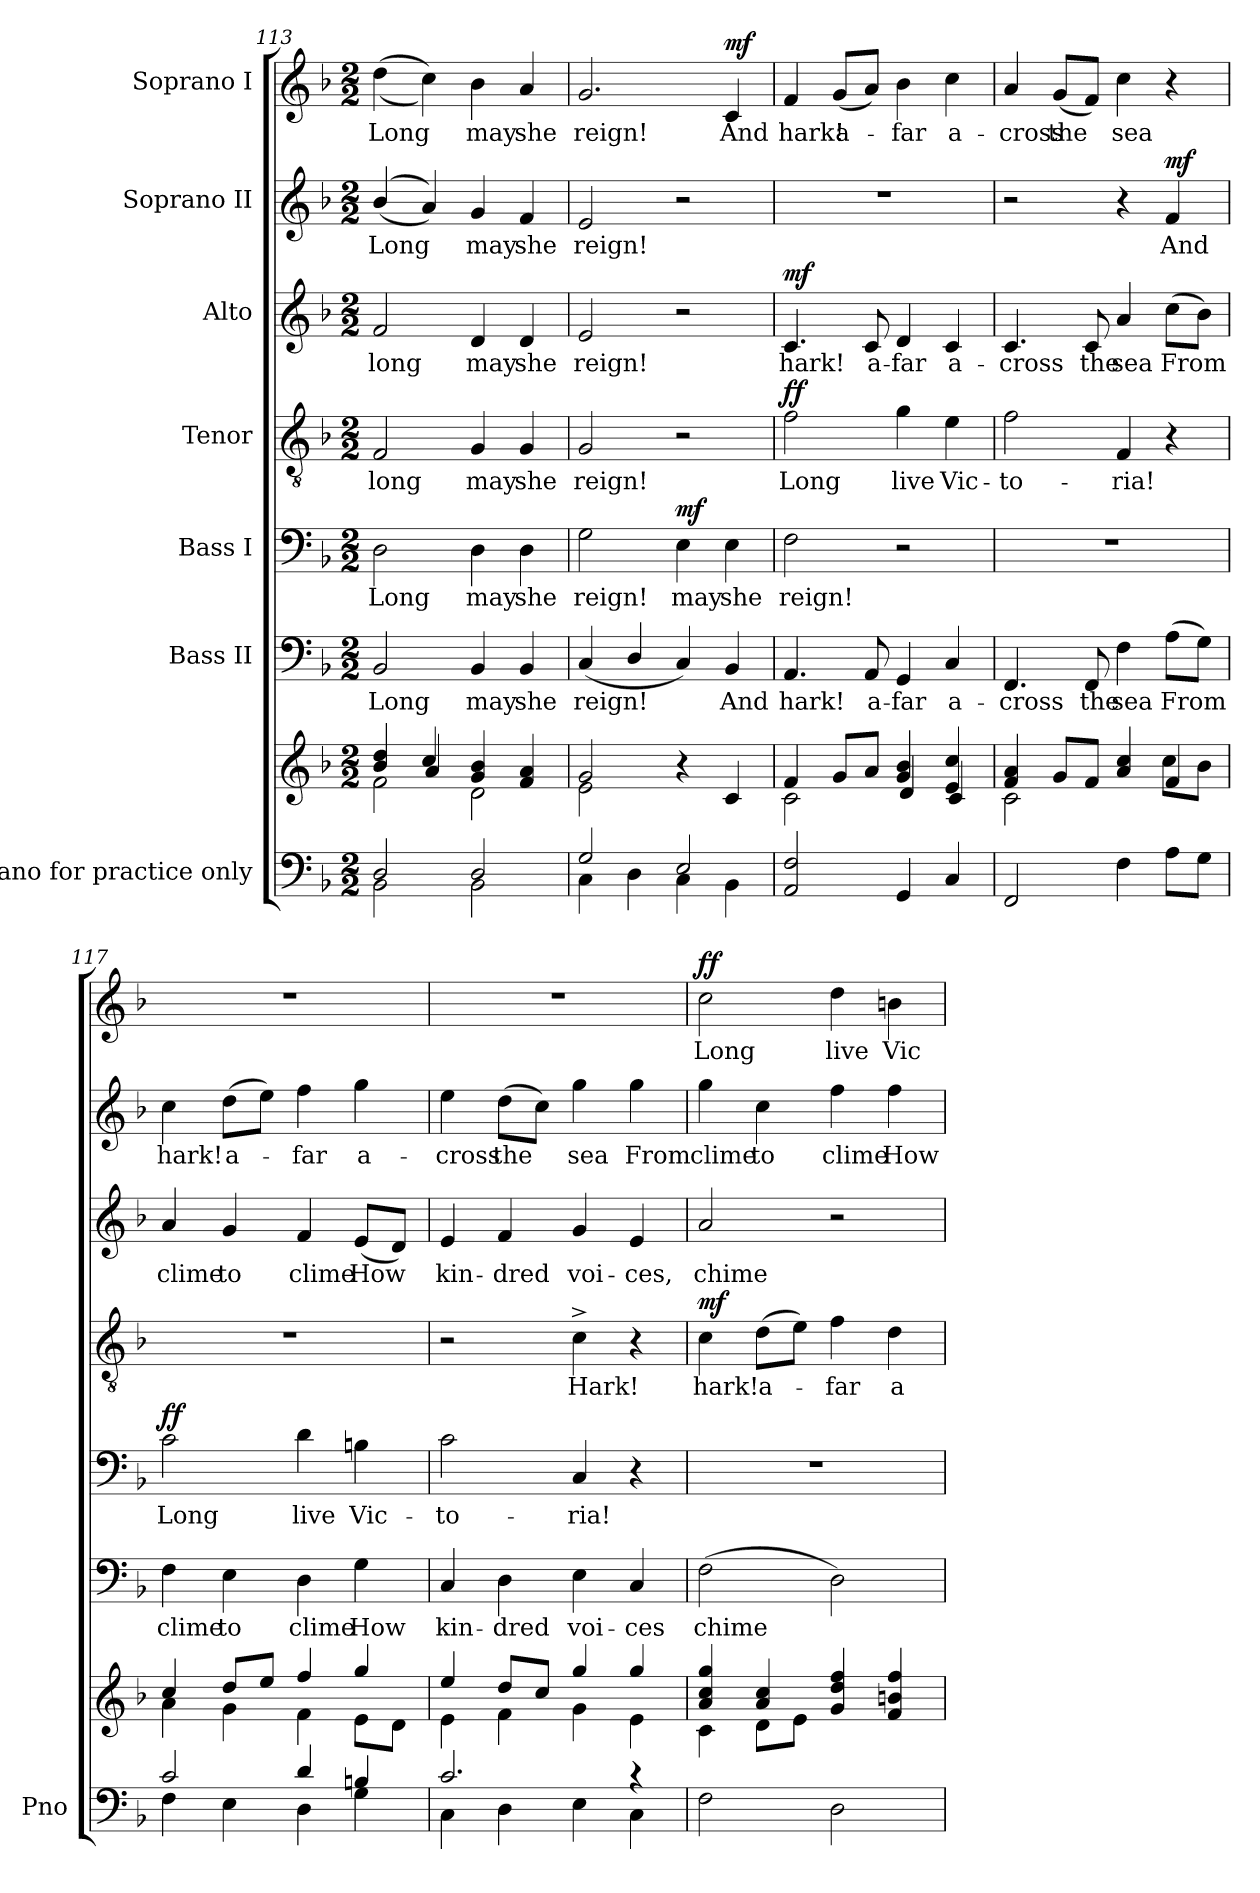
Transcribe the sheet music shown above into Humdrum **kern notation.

**kern	**kern	**kern	**text	**kern	**text	**dynam	**kern	**text	**dynam	**kern	**text	**dynam	**kern	**text	**dynam	**kern	**text	**dynam
*part7	*part7	*part6	*part6	*part5	*part5	*part5	*part4	*part4	*part4	*part3	*part3	*part3	*part2	*part2	*part2	*part1	*part1	*part1
*staff8	*staff7	*staff6	*staff6	*staff5	*staff5	*staff5	*staff4	*staff4	*staff4	*staff3	*staff3	*staff3	*staff2	*staff2	*staff2	*staff1	*staff1	*staff1
*I"Piano for practice only	*	*I"Bass II	*	*I"Bass I	*	*	*I"Tenor	*	*	*I"Alto	*	*	*I"Soprano II	*	*	*I"Soprano I	*	*
*I'Pno	*	*	*	*	*	*	*	*	*	*	*	*	*	*	*	*	*	*
*clefF4	*clefG2	*clefF4	*	*clefF4	*	*	*clefGv2	*	*	*clefG2	*	*	*clefG2	*	*	*clefG2	*	*
*k[b-]	*k[b-]	*k[b-]	*	*k[b-]	*	*	*k[b-]	*	*	*k[b-]	*	*	*k[b-]	*	*	*k[b-]	*	*
*M2/2	*M2/2	*M2/2	*	*M2/2	*	*	*M2/2	*	*	*M2/2	*	*	*M2/2	*	*	*M2/2	*	*
=113	=113	=113	=113	=113	=113	=113	=113	=113	=113	=113	=113	=113	=113	=113	=113	=113	=113	=113
*^	*^	*	*	*	*	*	*	*	*	*	*	*	*	*	*	*	*	*
*	*	*	*^	*	*	*	*	*	*	*	*	*	*	*	*	*	*	*	*	*
!	!	!	!	!	!	!LO:LY:b	!	!LO:LY:b	!	!	!LO:LY:b	!	!	!LO:LY:b	!	!	!LO:LY:b	!	!	!LO:LY:b	!
2D/	2BB-\	4b-/ 4dd/	2f\	4ryy	2BB-/	Long	2D\	Long	.	2F/	long	.	2f/	long	.	((4b-/	Long	.	((4dd\	Long	.
.	.	4cc/	.	4a/	.	.	.	.	.	.	.	.	.	.	.	4a/))	.	.	4cc\))	.	.
!	!	!	!	!	!	!LO:LY:b	!	!LO:LY:b	!	!	!LO:LY:b	!	!	!LO:LY:b	!	!	!LO:LY:b	!	!	!LO:LY:b	!
2D/	2BB-\	4g/ 4b-/	2d\	2ryy	4BB-/	may	4D\	may	.	4G/	may	.	4d/	may	.	4g/	may	.	4b-\	may	.
!	!	!	!	!	!	!LO:LY:b	!	!LO:LY:b	!	!	!LO:LY:b	!	!	!LO:LY:b	!	!	!LO:LY:b	!	!	!LO:LY:b	!
.	.	4f/ 4a/	.	.	4BB-/	she	4D\	she	.	4G/	she	.	4d/	she	.	4f/	she	.	4a/	she	.
*	*	*	*v	*v	*	*	*	*	*	*	*	*	*	*	*	*	*	*	*	*	*
=114	=114	=114	=114	=114	=114	=114	=114	=114	=114	=114	=114	=114	=114	=114	=114	=114	=114	=114	=114	=114
!	!	!	!	!	!LO:LY:b	!	!LO:LY:b	!	!	!LO:LY:b	!	!	!LO:LY:b	!	!	!LO:LY:b	!	!	!LO:LY:b	!
2G/	4C\	2g/	2e\	(4C/	reign!	2G\	reign!	.	2G/	reign!	.	2e/	reign!	.	2e/	reign!	.	2.g/	reign!	.
.	4D\	.	.	4D/	.	.	.	.	.	.	.	.	.	.	.	.	.	.	.	.
!	!	!	!	!	!	!	!LO:LY:b	!LO:DY:a	!	!	!	!	!	!	!	!	!	!	!	!
2E/	4C\	4r	2ryy	4C/)	.	4E\	may	mf	2r	.	.	2r	.	.	2r	.	.	.	.	.
!	!	!	!	!	!LO:LY:b	!	!LO:LY:b	!	!	!	!	!	!	!	!	!	!	!	!LO:LY:b	!LO:DY:a
.	4BB-\	4c/	.	4BB-/	And	4E\	she	.	.	.	.	.	.	.	.	.	.	4c/	And	mf
=115	=115	=115	=115	=115	=115	=115	=115	=115	=115	=115	=115	=115	=115	=115	=115	=115	=115	=115	=115	=115
!	!	!	!	!	!LO:LY:b	!	!LO:LY:b	!	!	!LO:LY:b	!LO:DY:a	!	!LO:LY:b	!LO:DY:a	!	!	!	!	!LO:LY:b	!
*v	*v	*	*	*	*	*	*	*	*	*	*	*	*	*	*	*	*	*	*	*
2AA/ 2F/	4f/	2c\	4.AA/	hark!	2F\	reign!	.	2f\	Long	ff	4.c/	hark!	mf	1r	.	.	4f/	hark!	.
!	!	!	!	!	!	!	!	!	!	!	!	!	!	!	!	!	!	!LO:LY:b	!
.	8g/L	.	.	.	.	.	.	.	.	.	.	.	.	.	.	.	(8g/L	a-	.
!	!	!	!	!LO:LY:b	!	!	!	!	!	!	!	!LO:LY:b	!	!	!	!	!	!	!
.	8a/J	.	8AA/	a-	.	.	.	.	.	.	8c/	a-	.	.	.	.	8a/J)	.	.
!	!	!	!	!LO:LY:b	!	!	!	!	!LO:LY:b	!	!	!LO:LY:b	!	!	!	!	!	!LO:LY:b	!
4GG/	4g/ 4b-/	4d/	4GG/	-far	2r	.	.	4g\	live	.	4d/	-far	.	.	.	.	4b-\	-far	.
!	!	!	!	!LO:LY:b	!	!	!	!	!LO:LY:b	!	!	!LO:LY:b	!	!	!	!	!	!LO:LY:b	!
4C/	4e/ 4cc/	4c/	4C/	a-	.	.	.	4e\	Vic-	.	4c/	a-	.	.	.	.	4cc\	a-	.
=116	=116	=116	=116	=116	=116	=116	=116	=116	=116	=116	=116	=116	=116	=116	=116	=116	=116	=116	=116
!	!	!	!	!LO:LY:b	!	!	!	!	!LO:LY:b	!	!	!LO:LY:b	!	!	!	!	!	!LO:LY:b	!
2FF/	4f/ 4a/	2c\	4.FF/	-cross	1r	.	.	2f\	-to-	.	4.c/	-cross	.	2r	.	.	4a/	-cross	.
!	!	!	!	!	!	!	!	!	!	!	!	!	!	!	!	!	!	!LO:LY:b	!
.	8g/L	.	.	.	.	.	.	.	.	.	.	.	.	.	.	.	(8g/L	the	.
!	!	!	!	!LO:LY:b	!	!	!	!	!	!	!	!LO:LY:b	!	!	!	!	!	!	!
.	8f/J	.	8FF/	the	.	.	.	.	.	.	8c/	the	.	.	.	.	8f/J)	.	.
!	!	!	!	!LO:LY:b	!	!	!	!	!LO:LY:b	!	!	!LO:LY:b	!	!	!	!	!	!LO:LY:b	!
4F\	4a/ 4cc/	4ryy	4F\	sea	.	.	.	4F/	-ria!	.	4a/	sea	.	4r	.	.	4cc\	sea	.
!	!	!	!	!LO:LY:b	!	!	!	!	!	!	!	!LO:LY:b	!	!	!LO:LY:b	!LO:DY:a	!	!	!
8A\L	4f/	8cc\L	(8A\L	From	.	.	.	4r	.	.	(8cc\L	From	.	4f/	And	mf	4r	.	.
8G\J	.	8b-\J	8G\J)	.	.	.	.	.	.	.	8b-\J)	.	.	.	.	.	.	.	.
!!LO:PB:g=z
=117	=117	=117	=117	=117	=117	=117	=117	=117	=117	=117	=117	=117	=117	=117	=117	=117	=117	=117	=117
*^	*	*^	*	*	*	*	*	*	*	*	*	*	*	*	*	*	*	*	*
!	!	!	!	!	!	!LO:LY:b	!	!LO:LY:b	!LO:DY:a	!	!	!	!	!LO:LY:b	!	!	!LO:LY:b	!	!	!	!
2c/	4F\	4cc/	4a\	4ryy	4F\	clime	2c\	Long	ff	1r	.	.	4a/	clime	.	4cc\	hark!	.	1r	.	.
!	!	!	!	!	!	!LO:LY:b	!	!	!	!	!	!	!	!LO:LY:b	!	!	!LO:LY:b	!	!	!	!
.	4E\	8dd/L	4ryy	4g\	4E\	to	.	.	.	.	.	.	4g/	to	.	(8dd\L	a-	.	.	.	.
.	.	8ee/J	.	.	.	.	.	.	.	.	.	.	.	.	.	8ee\J)	.	.	.	.	.
!	!	!	!	!	!	!LO:LY:b	!	!LO:LY:b	!	!	!	!	!	!LO:LY:b	!	!	!LO:LY:b	!	!	!	!
4d/	4D\	4ff/	4f\	4ryy	4D\	clime	4d\	live	.	.	.	.	4f/	clime	.	4ff\	-far	.	.	.	.
!	!	!	!	!	!	!LO:LY:b	!	!LO:LY:b	!	!	!	!	!	!LO:LY:b	!	!	!LO:LY:b	!	!	!	!
4Bn/	4G\	4gg/	4ryy	8e\L	4G\	How	4Bn\	Vic-	.	.	.	.	(8e/L	How	.	4gg\	a-	.	.	.	.
.	.	.	.	8d\J	.	.	.	.	.	.	.	.	8d/J)	.	.	.	.	.	.	.	.
=118	=118	=118	=118	=118	=118	=118	=118	=118	=118	=118	=118	=118	=118	=118	=118	=118	=118	=118	=118	=118	=118
!	!	!	!	!	!	!LO:LY:b	!	!LO:LY:b	!	!	!	!	!	!LO:LY:b	!	!	!LO:LY:b	!	!	!	!
*	*	*	*v	*v	*	*	*	*	*	*	*	*	*	*	*	*	*	*	*	*	*
2.c/	4C\	4ee/	4e\	4C/	kin-	2c\	-to-	.	2r	.	.	4e/	kin-	.	4ee\	-cross	.	1r	.	.
!	!	!	!	!	!LO:LY:b	!	!	!	!	!	!	!	!LO:LY:b	!	!	!LO:LY:b	!	!	!	!
.	4D\	8dd/L	4f\	4D\	-dred	.	.	.	.	.	.	4f/	-dred	.	(8dd\L	the	.	.	.	.
.	.	8cc/J	.	.	.	.	.	.	.	.	.	.	.	.	8cc\J)	.	.	.	.	.
!	!	!	!	!	!LO:LY:b	!	!LO:LY:b	!	!	!LO:LY:b	!	!	!LO:LY:b	!	!	!LO:LY:b	!	!	!	!
.	4E\	4gg/	4g\	4E\	voi-	4C/	-ria!	.	4c^\	Hark!	.	4g/	voi-	.	4gg\	sea	.	.	.	.
!	!	!	!	!	!LO:LY:b	!	!	!	!	!	!	!	!LO:LY:b	!	!	!LO:LY:b	!	!	!	!
4r	4C\	4gg/	4e\	4C/	-ces	4r	.	.	4r	.	.	4e/	-ces,	.	4gg\	From	.	.	.	.
=119	=119	=119	=119	=119	=119	=119	=119	=119	=119	=119	=119	=119	=119	=119	=119	=119	=119	=119	=119	=119
!	!	!	!	!	!LO:LY:b	!	!	!	!	!LO:LY:b	!LO:DY:a	!	!LO:LY:b	!	!	!LO:LY:b	!	!	!LO:LY:b	!LO:DY:a
*v	*v	*	*	*	*	*	*	*	*	*	*	*	*	*	*	*	*	*	*	*
2F\	4a/ 4cc/ 4gg/	4c\	(2F\	chime	1r	.	.	4c\	hark!	mf	2a/	chime	.	4gg\	clime	.	2cc\	Long	ff
!	!	!	!	!	!	!	!	!	!LO:LY:b	!	!	!	!	!	!LO:LY:b	!	!	!	!
.	4a/ 4cc/	8d\L	.	.	.	.	.	(8d\L	a-	.	.	.	.	4cc\	to	.	.	.	.
.	.	8e\J	.	.	.	.	.	8e\J)	.	.	.	.	.	.	.	.	.	.	.
!	!	!	!	!	!	!	!	!	!LO:LY:b	!	!	!	!	!	!LO:LY:b	!	!	!LO:LY:b	!
2D\	4g/ 4dd/ 4ff/	2ryy	2D\)	.	.	.	.	4f\	-far	.	2r	.	.	4ff\	clime	.	4dd\	live	.
!	!	!	!	!	!	!	!	!	!LO:LY:b	!	!	!	!	!	!LO:LY:b	!	!	!LO:LY:b	!
.	4f/ 4bn/ 4ff/	.	.	.	.	.	.	4d\	a-	.	.	.	.	4ff\	How	.	4bn\	Vic-	.
*	*v	*v	*	*	*	*	*	*	*	*	*	*	*	*	*	*	*	*	*
=	=	=	=	=	=	=	=	=	=	=	=	=	=	=	=	=	=	=
*-	*-	*-	*-	*-	*-	*-	*-	*-	*-	*-	*-	*-	*-	*-	*-	*-	*-	*-
